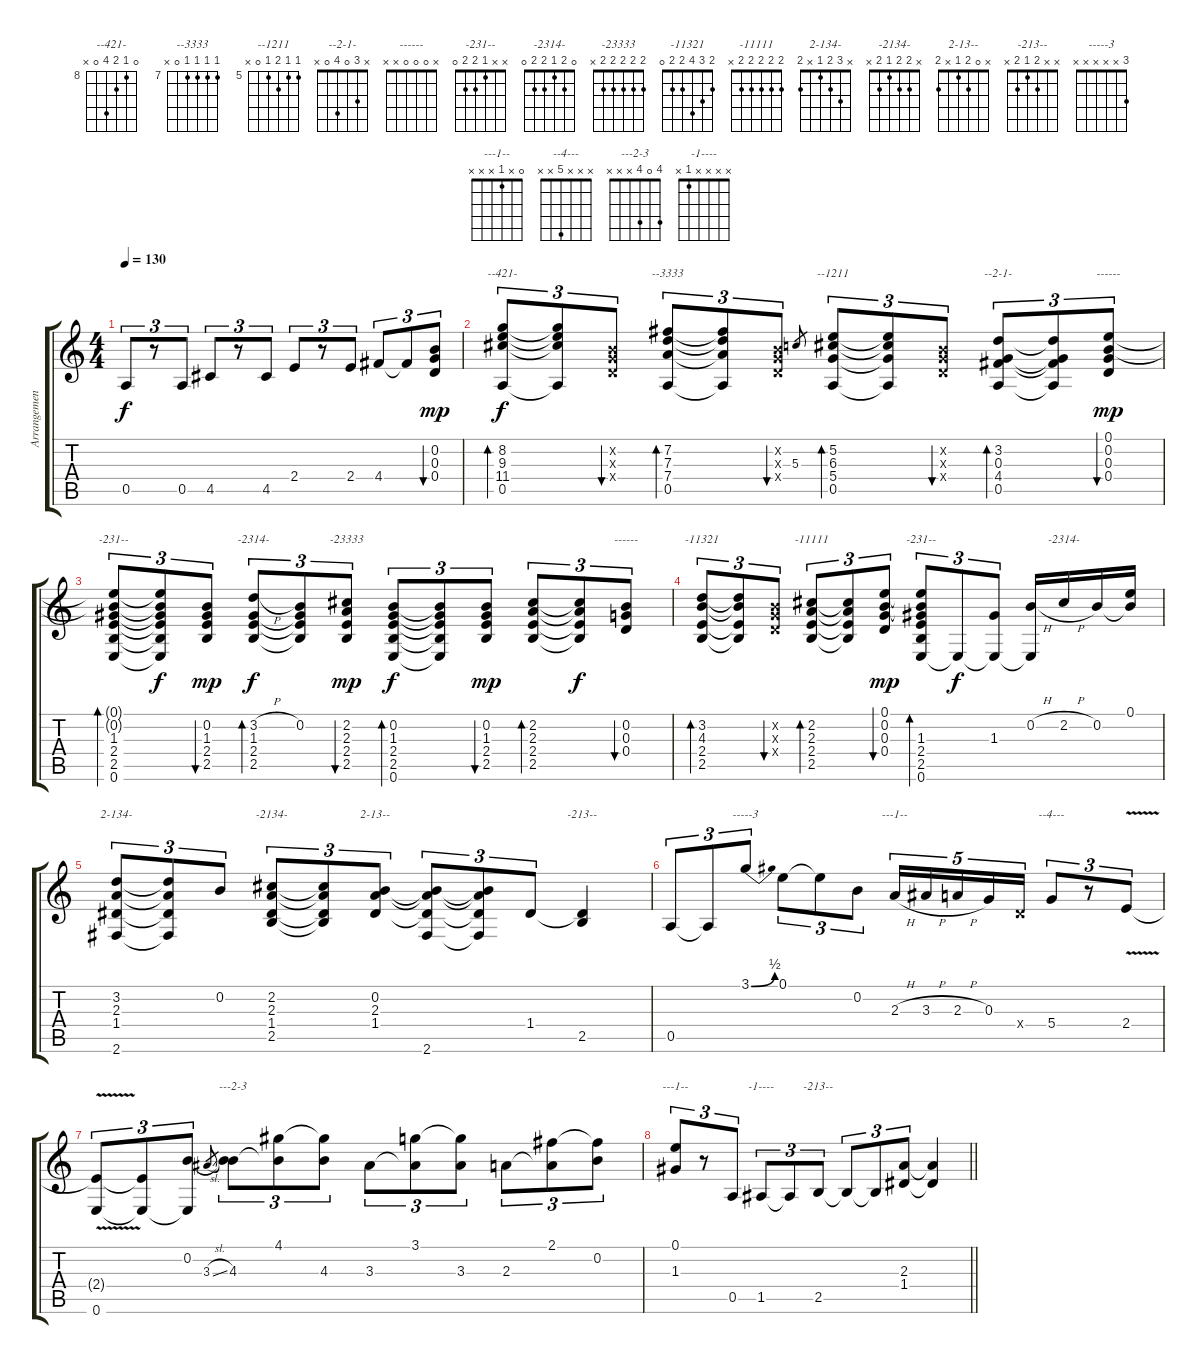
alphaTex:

\track ("Arrangement guitare février 2002" "Arrangemen") {instrument acousticguitarsteel}
\staff {score tabs}
\tuning (E4 B3 G3 D3 A2 E2) {hide}
\chord ("--421-" 0 8 9 11 0 x) {firstfret 8}
\chord ("--3333" 7 7 7 7 0 x) {firstfret 7}
\chord ("--1211" 5 5 6 5 0 x) {firstfret 5}
\chord ("--2-1-" x 3 0 4 0 x)
\chord ("------" 0 0 0 0 0 0)
\chord ("-231--" 0 0 1 2 2 0)
\chord ("-2314-" 0 3 1 2 2 0)
\chord ("-23333" 2 2 2 2 2 x)
\chord ("------" x 0 0 0 x x)
\chord ("-11321" 2 3 4 2 2 0)
\chord ("-11111" 2 2 2 2 2 x)
\chord ("-231--" x x 1 2 2 0)
\chord ("-2314-" 0 2 1 2 2 0)
\chord ("2-134-" x 3 2 1 x 2)
\chord ("-2134-" x 2 2 1 2 x)
\chord ("2-13--" x 0 2 1 x 2)
\chord ("-213--" x 0 2 1 2 x)
\chord ("-----3" 3 x x x x x)
\chord ("---1--" x x 2 x x x)
\chord ("--4---" x x x 5 x x)
\chord ("---2-3" 4 0 4 x x x)
\chord ("---1--" 0 x 1 x x x)
\chord ("-1----" x x x x 1 x)
\chord ("-213--" x x 2 1 2 x)
\ts (4 4)
\tempo 130
\clef g2
\ks c
0.5.8{tu (3 2) dy f} r.8{tu (3 2)} 0.5.8{tu (3 2)} 4.5.8{tu (3 2)} r.8{tu (3 2)} 4.5.8{tu (3 2)} 2.4.8{tu (3 2)} r.8{tu (3 2)} 2.4.8{tu (3 2)} 4.4.8{tu (3 2)} 4.4{t}.8{tu (3 2)} (0.2 0.3 0.4).8{tu (3 2) bu 30 dy mp} |
(8.2 9.3 11.4 0.5).8{tu (3 2) bd 30 ch "--421-" dy f} (8.2{t} 9.3{t} 11.4{t} 0.5{t}).8{tu (3 2)} (0.2{x} 0.3{x} 0.4{x}).8{tu (3 2) bu 30} (7.2 7.3 7.4 0.5).8{tu (3 2) bd 30 ch "--3333"} (7.2{t} 7.3{t} 7.4{t} 0.5{t}).8{tu (3 2)} (0.2{x} 0.3{x} 0.4{x}).8{tu (3 2) bu 30} 5.3.8{gr} (5.2 6.3 5.4 0.5).8{tu (3 2) bd 30 ch "--1211"} (5.2{t} 6.3{t} 5.4{t} 0.5{t}).8{tu (3 2)} (0.2{x} 0.3{x} 0.4{x}).8{tu (3 2) bu 30} (3.2 0.3 4.4 0.5).8{tu (3 2) bd 30 ch "--2-1-"} (3.2{t} 0.3{t} 4.4{t} 0.5{t}).8{tu (3 2)} (0.1 0.2 0.3 0.4).8{tu (3 2) bu 30 ch "------" dy mp} |
(0.1{t} 0.2{t} 1.3 2.4 2.5 0.6).8{tu (3 2) bd 30 ch "-231--"} (0.1{t} 0.2{t} 1.3{t} 2.4{t} 2.5{t} 0.6{t}).8{tu (3 2) dy f} (0.2 1.3 2.4 2.5).8{tu (3 2) bu 30 dy mp} (3.2{h} 1.3 2.4 2.5).8{tu (3 2) bd 30 ch "-2314-" dy f} (0.2 1.3{t} 2.4{t} 2.5{t}).8{tu (3 2)} (2.2 2.3 2.4 2.5).8{tu (3 2) bu 30 ch "-23333" dy mp} (0.2 1.3 2.4 2.5 0.6).8{tu (3 2) bd 30 dy f} (0.2{t} 1.3{t} 2.4{t} 2.5{t} 0.6{t}).8{tu (3 2)} (0.2 1.3 2.4 2.5).8{tu (3 2) bu 30 dy mp} (2.2 2.3 2.4 2.5).8{tu (3 2) bd 30} (2.2{t} 2.3{t} 2.4{t} 2.5{t}).8{tu (3 2) dy f} (0.2 0.3 0.4).8{tu (3 2) bu 30 ch "------"} |
(3.2 4.3 2.4 2.5).8{tu (3 2) bd 30 ch "-11321"} (3.2{t} 4.3{t} 2.4{t} 2.5{t}).8{tu (3 2)} (0.2{x} 0.3{x} 0.4{x}).8{tu (3 2) bu 30} (2.2 2.3 2.4 2.5).8{tu (3 2) bd 30 ch "-11111"} (2.2{t} 2.3{t} 2.4{t} 2.5{t}).8{tu (3 2)} (0.1 0.2 0.3 0.4).8{tu (3 2) bu 30 dy mp} (0.1{t} 0.2{t} 1.3 2.4 2.5 0.6).8{tu (3 2) bd 30 ch "-231--"} 0.6{t}.8{tu (3 2) dy f} (1.3 0.6{t}).8{tu (3 2)} (0.2{h} 0.6{t}).16 2.2{h}.16{ch "-2314-"} 0.2.16 (0.1 0.2{t}).16 |
(3.2 2.3 1.4 2.6).8{tu (3 2) ch "2-134-"} (3.2{t} 2.3{t} 1.4{t} 2.6{t}).8{tu (3 2)} 0.2.8{tu (3 2)} (2.2 2.3 1.4 2.5).8{tu (3 2) ch "-2134-"} (2.2{t} 2.3{t} 1.4{t} 2.5{t}).8{tu (3 2)} (0.2 2.3 1.4).8{tu (3 2) ch "2-13--"} (0.2{t} 2.3{t} 1.4{t} 2.6).8{tu (3 2)} (0.2{t} 2.3{t} 1.4{t} 2.6{t}).8{tu (3 2)} 1.4.8{tu (3 2)} (1.4{t} 2.5).4{ch "-213--"} |
0.5.8{tu (3 2)} 0.5{t}.8{tu (3 2)} 3.1{be (bend 0 0 60 2)}.8{tu (3 2) ch "-----3"} 0.1.8{tu (3 2)} 0.1{t}.8{tu (3 2)} 0.2.8{tu (3 2)} 2.3{h}.16{tu (5 4) ch "---1--"} 3.3{h}.16{tu (5 4)} 2.3{h}.16{tu (5 4)} 0.3.16{tu (5 4)} 0.4{x}.16{tu (5 4)} 5.4.8{tu (3 2) ch "--4---"} r.8{tu (3 2)} 2.4{v}.8{tu (3 2)} |
(2.4{t} 0.6).8{tu (3 2)} (2.4{t} 0.6{t}).8{tu (3 2)} (0.2 0.6{t}).8{tu (3 2)} 3.3{sl}.8{gr} (0.2{t} 4.3).8{tu (3 2) ch "---2-3"} (4.1 4.3{t}).8{tu (3 2)} (4.1{t} 4.3).8{tu (3 2)} 3.3.8{tu (3 2)} (3.1 3.3{t}).8{tu (3 2)} (3.1{t} 3.3).8{tu (3 2)} 2.3.8{tu (3 2)} (2.1 2.3{t}).8{tu (3 2)} (2.1{t} 0.2).8{tu (3 2)} |
\barLineRight lightlight
(0.1 1.3).8{tu (3 2) ch "---1--"} r.8{tu (3 2)} 0.5.8{tu (3 2)} 1.5.8{tu (3 2) ch "-1----"} 1.5{t}.8{tu (3 2)} 2.5.8{tu (3 2) ch "-213--"} 2.5{t}.8{tu (3 2)} 2.5{t}.8{tu (3 2)} (2.3 1.4).8{tu (3 2)} (2.3{t} 1.4{t}).4
